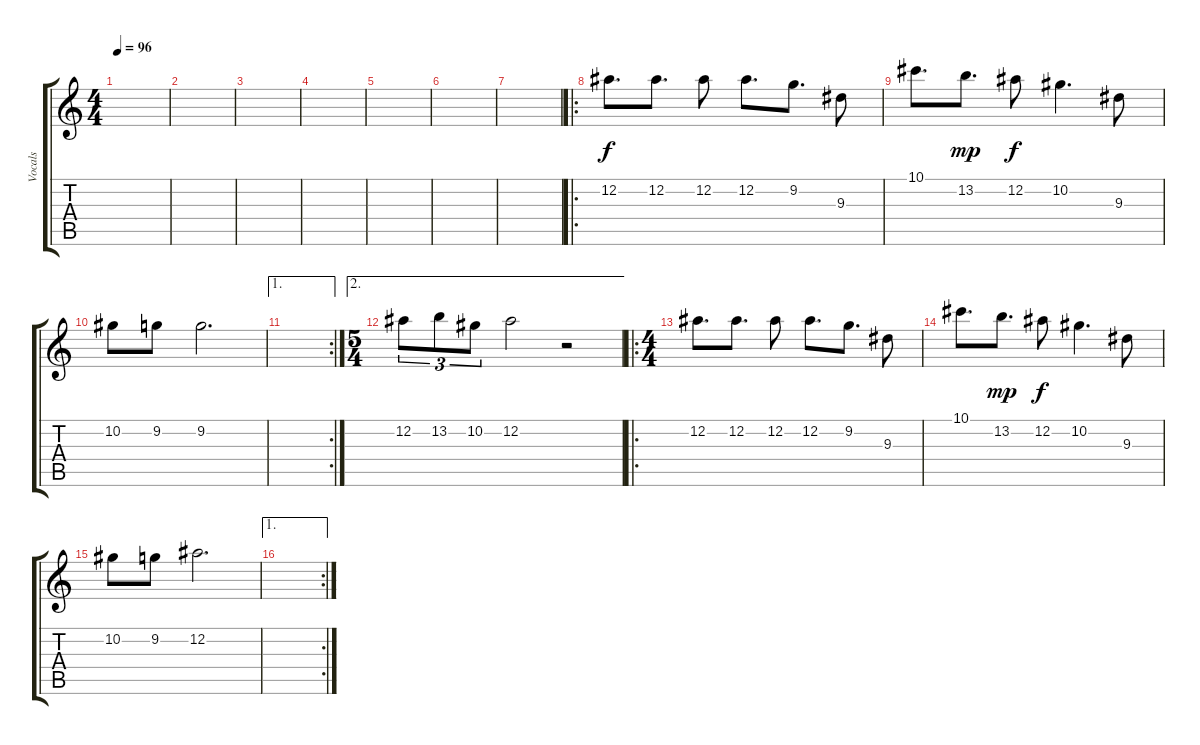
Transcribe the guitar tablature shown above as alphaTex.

\track ("Vocals" "Vocals") {instrument acousticguitarsteel bank 255}
\staff {score tabs}
\tuning (Eb4 Bb3 Gb3 Db3 Ab2 Eb2) {hide}
\ts (4 4)
\tempo 96
\clef g2
\ks c
|
|
|
|
|
|
|
\ro
12.2.8{d} 12.2.8{d} 12.2.8 12.2.8{d} 9.2.8{d} 9.3.8 |
10.1.8{d} 13.2.8{d dy mp} 12.2.8{dy f} 10.2.4{d} 9.3.8 |
10.2.8 9.2.8 9.2.2{d} |
\ae 1
\rc 2
|
\ae 2
\ts (5 4)
12.2.8{tu (3 2)} 13.2.8{tu (3 2)} 10.2.8{tu (3 2)} 12.2.2 r.2 |
\ro
\ts (4 4)
12.2.8{d} 12.2.8{d} 12.2.8 12.2.8{d} 9.2.8{d} 9.3.8 |
10.1.8{d} 13.2.8{d dy mp} 12.2.8{dy f} 10.2.4{d} 9.3.8 |
10.2.8 9.2.8 12.2.2{d} |
\ae 1
\rc 2
